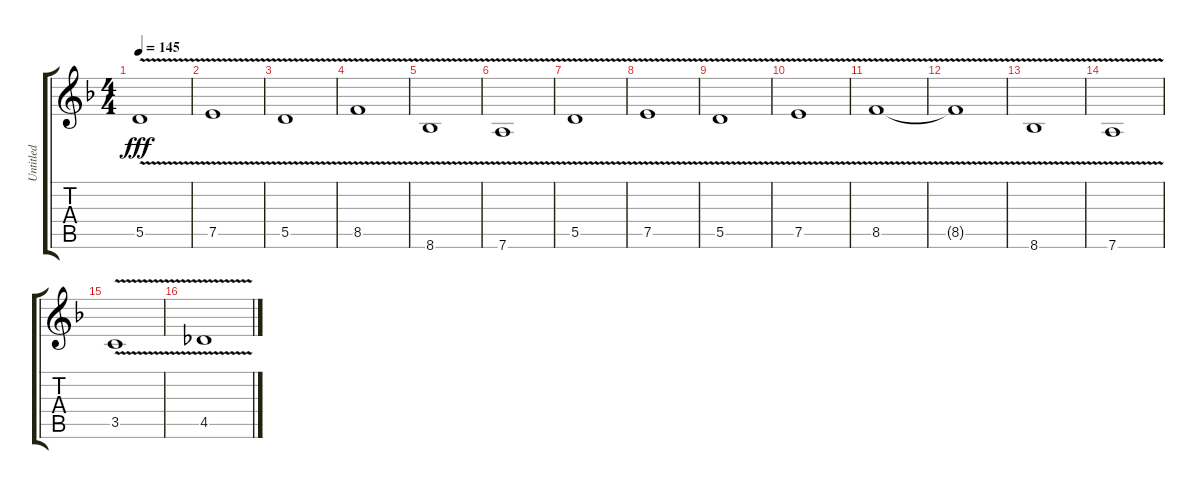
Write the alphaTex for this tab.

\track ("Untitled" "Untitled") {instrument distortionguitar}
\staff {score tabs}
\tuning (E4 B3 G3 D3 A2 D2) {hide}
\ts (4 4)
\tempo 145
\clef g2
\ks f
5.5{v}.1{dy fff} |
7.5{v}.1 |
5.5{v}.1 |
8.5{v}.1 |
8.6{v}.1 |
7.6{v}.1 |
5.5{v}.1 |
7.5{v}.1 |
5.5{v}.1 |
7.5{v}.1 |
8.5{v}.1 |
8.5{v t}.1 |
8.6{v}.1 |
7.6{v}.1 |
3.5{v}.1 |
4.5{v}.1
